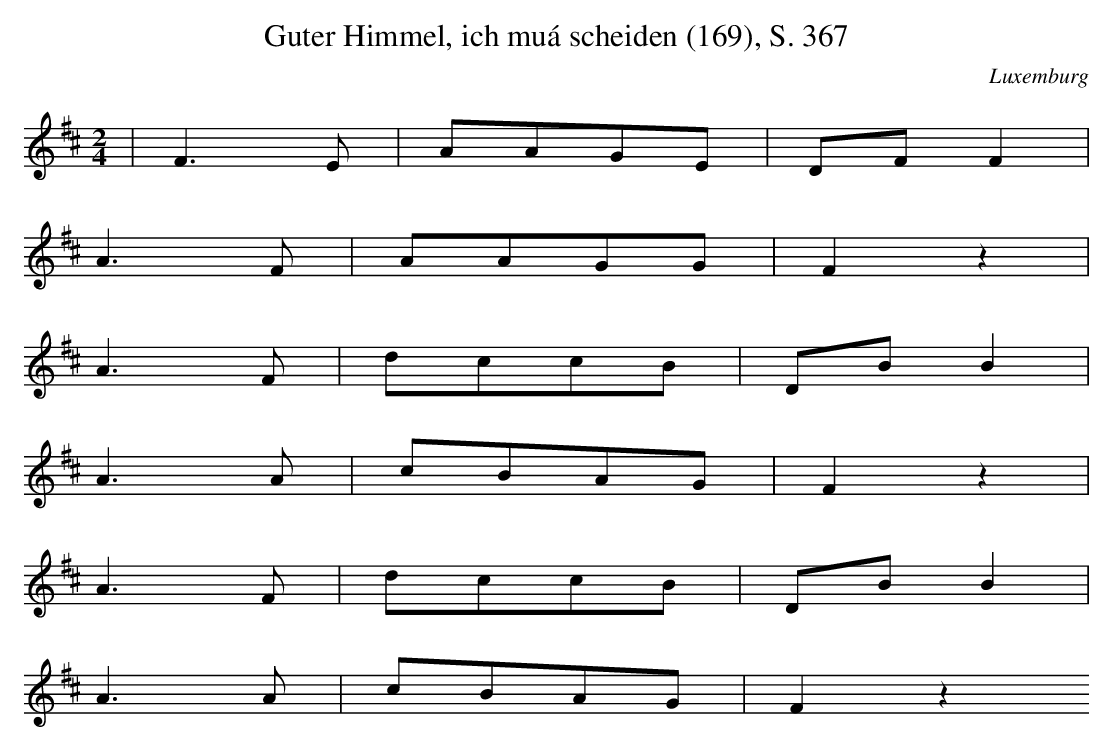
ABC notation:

X:1
T: Guter Himmel, ich muá scheiden (169), S. 367
O: Luxemburg
M: 2/4
L: 1/8
K: D
 | F3E | AAGE | DFF2 |
A3F | AAGG | F2z2 |
A3F | dccB | DBB2 |
A3A | cBAG | F2z2 |
A3F | dccB | DBB2 |
A3A | cBAG | F2z2
